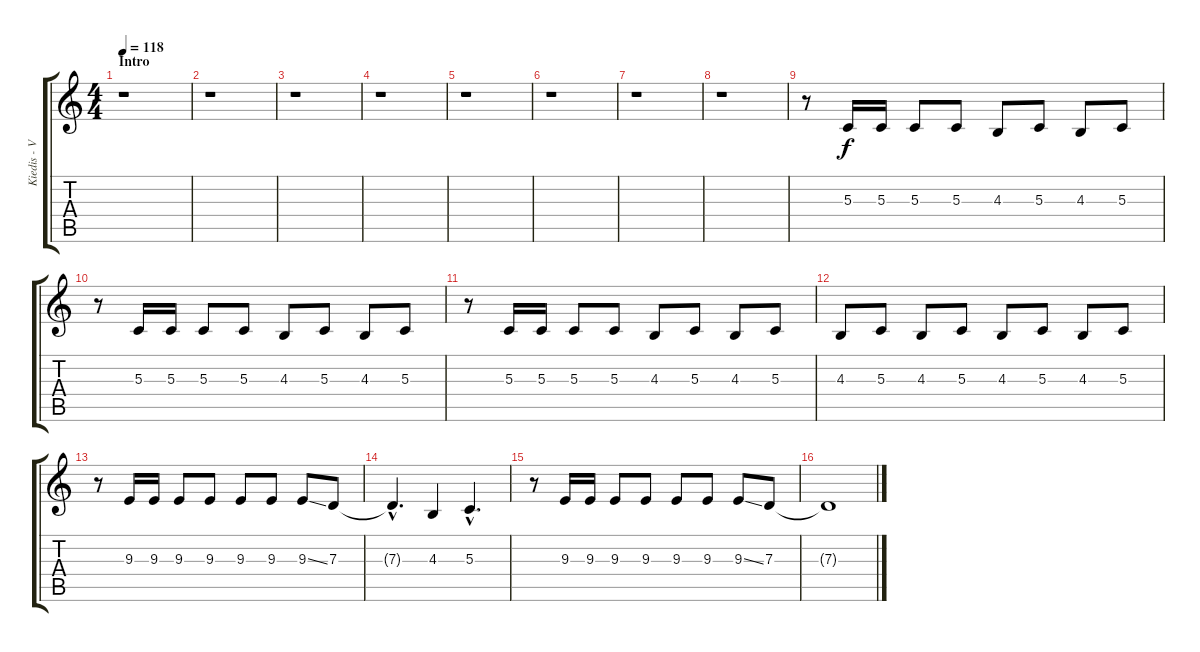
\track ("Kiedis - Voice" "Kiedis - V") {instrument bassoon}
\staff {score tabs}
\tuning (E4 B3 G3 D3 A2 E2) {hide}
\ts (4 4)
\section ("" "Intro")
\tempo 118
\clef g2
\ks c
r.1{dy f instrument bassoon} |
r.1 |
r.1 |
r.1 |
r.1 |
r.1 |
r.1 |
r.1 |
r.8 5.3.16 5.3.16 5.3.8 5.3.8 4.3.8 5.3.8 4.3.8 5.3.8 |
r.8 5.3.16 5.3.16 5.3.8 5.3.8 4.3.8 5.3.8 4.3.8 5.3.8 |
r.8 5.3.16 5.3.16 5.3.8 5.3.8 4.3.8 5.3.8 4.3.8 5.3.8 |
4.3.8 5.3.8 4.3.8 5.3.8 4.3.8 5.3.8 4.3.8 5.3.8 |
r.8 9.3.16 9.3.16 9.3.8 9.3.8 9.3.8 9.3.8 9.3{ss}.8 7.3.8 |
7.3{hac t}.4{d} 4.3.4 5.3{hac}.4{d} |
r.8 9.3.16 9.3.16 9.3.8 9.3.8 9.3.8 9.3.8 9.3{ss}.8 7.3.8 |
7.3{t}.1
